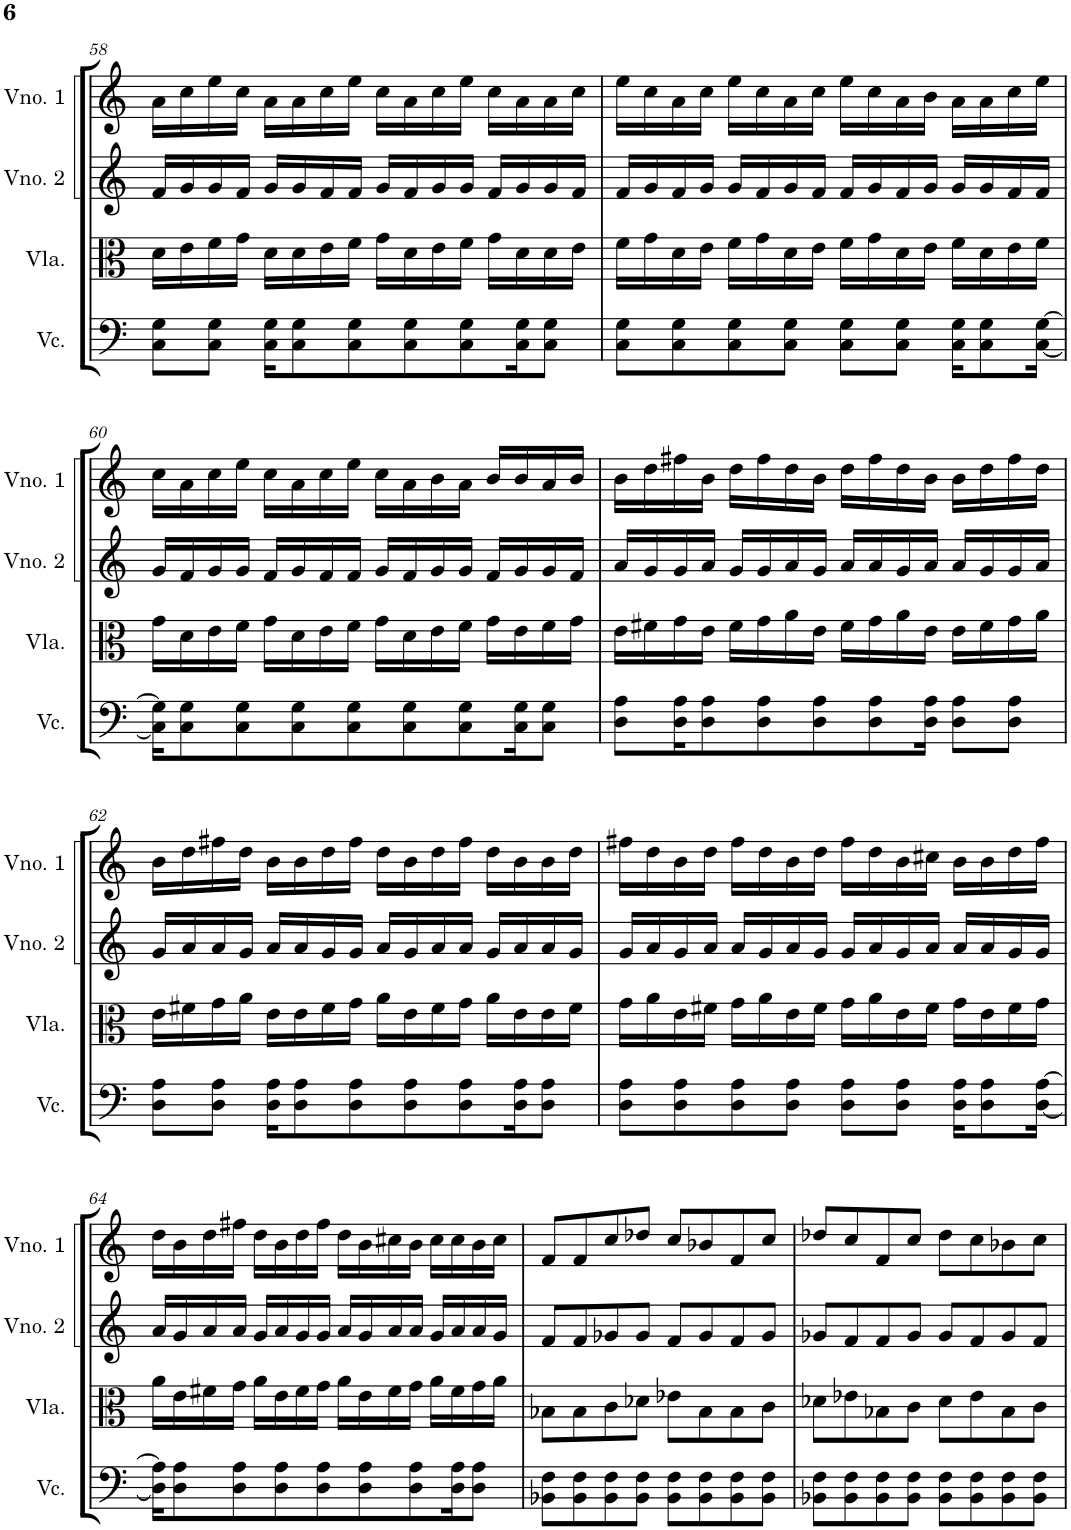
**kern	**kern	**kern	**kern
*part4	*part3	*part2	*part1
*staff4	*staff3	*staff2	*staff1
*I"Violoncelo	*I"Viola	*I"Violino 2	*I"Violino 1
*I'Vc.	*I'Vla.	*I'Vno. 2	*I'Vno. 1
!!LO:PB:g=z
*clefF4	*clefC3	*clefG2	*clefG2
*k[]	*k[]	*k[]	*k[]
*M4/4	*M4/4	*M4/4	*M4/4
=58	=58	=58	=58
8C\ 8G\L	16d\LL	16f/LL	16a\LL
.	16e\	16g/	16cc\
8C\ 8G\J	16f\	16g/	16ee\
.	16g\JJ	16f/JJ	16cc\JJ
16C\ 16G\KL	16d\LL	16g/LL	16a\LL
8C\ 8G\	16d\	16g/	16a\
.	16e\	16f/	16cc\
8C\ 8G\	16f\JJ	16f/JJ	16ee\JJ
.	16g\LL	16g/LL	16cc\LL
8C\ 8G\	16d\	16f/	16a\
.	16e\	16g/	16cc\
8C\ 8G\	16f\JJ	16g/JJ	16ee\JJ
.	16g\LL	16f/LL	16cc\LL
16C\ 16G\K	16d\	16g/	16a\
8C\ 8G\J	16d\	16g/	16a\
.	16e\JJ	16f/JJ	16cc\JJ
=59	=59	=59	=59
8C\ 8G\L	16f\LL	16f/LL	16ee\LL
.	16g\	16g/	16cc\
8C\ 8G\	16d\	16f/	16a\
.	16e\JJ	16g/JJ	16cc\JJ
8C\ 8G\	16f\LL	16g/LL	16ee\LL
.	16g\	16f/	16cc\
8C\ 8G\J	16d\	16g/	16a\
.	16e\JJ	16f/JJ	16cc\JJ
8C\ 8G\L	16f\LL	16f/LL	16ee\LL
.	16g\	16g/	16cc\
8C\ 8G\J	16d\	16f/	16a\
.	16e\JJ	16g/JJ	16b\JJ
16C\ 16G\KL	16f\LL	16g/LL	16a\LL
8C\ 8G\	16d\	16g/	16a\
.	16e\	16f/	16cc\
[16C\ [16G\Jk	16f\JJ	16f/JJ	16ee\JJ
!!LO:LB:g=z
=60	=60	=60	=60
16C\] 16G\]KL	16g\LL	16g/LL	16cc\LL
8C\ 8G\	16d\	16f/	16a\
.	16e\	16g/	16cc\
8C\ 8G\	16f\JJ	16g/JJ	16ee\JJ
.	16g\LL	16f/LL	16cc\LL
8C\ 8G\	16d\	16g/	16a\
.	16e\	16f/	16cc\
8C\ 8G\	16f\JJ	16f/JJ	16ee\JJ
.	16g\LL	16g/LL	16cc\LL
8C\ 8G\	16d\	16f/	16a\
.	16e\	16g/	16b\
8C\ 8G\	16f\JJ	16g/JJ	16a\JJ
.	16g\LL	16f/LL	16b/LL
16C\ 16G\K	16e\	16g/	16b/
8C\ 8G\J	16f\	16g/	16a/
.	16g\JJ	16f/JJ	16b/JJ
=61	=61	=61	=61
8D\ 8A\L	16e\LL	16a/LL	16b\LL
.	16f#X\	16g/	16dd\
16D\ 16A\K	16g\	16g/	16ff#X\
8D\ 8A\	16e\JJ	16a/JJ	16b\JJ
.	16f#\LL	16g/LL	16dd\LL
8D\ 8A\	16g\	16g/	16ff#\
.	16a\	16a/	16dd\
8D\ 8A\	16e\JJ	16g/JJ	16b\JJ
.	16f#\LL	16a/LL	16dd\LL
8D\ 8A\	16g\	16a/	16ff#\
.	16a\	16g/	16dd\
16D\ 16A\Jk	16e\JJ	16a/JJ	16b\JJ
8D\ 8A\L	16e\LL	16a/LL	16b\LL
.	16f#\	16g/	16dd\
8D\ 8A\J	16g\	16g/	16ff#\
.	16a\JJ	16a/JJ	16dd\JJ
!!LO:LB:g=z
=62	=62	=62	=62
8D\ 8A\L	16e\LL	16g/LL	16b\LL
.	16f#X\	16a/	16dd\
8D\ 8A\J	16g\	16a/	16ff#X\
.	16a\JJ	16g/JJ	16dd\JJ
16D\ 16A\KL	16e\LL	16a/LL	16b\LL
8D\ 8A\	16e\	16a/	16b\
.	16f#\	16g/	16dd\
8D\ 8A\	16g\JJ	16g/JJ	16ff#\JJ
.	16a\LL	16a/LL	16dd\LL
8D\ 8A\	16e\	16g/	16b\
.	16f#\	16a/	16dd\
8D\ 8A\	16g\JJ	16a/JJ	16ff#\JJ
.	16a\LL	16g/LL	16dd\LL
16D\ 16A\K	16e\	16a/	16b\
8D\ 8A\J	16e\	16a/	16b\
.	16f#\JJ	16g/JJ	16dd\JJ
=63	=63	=63	=63
8D\ 8A\L	16g\LL	16g/LL	16ff#X\LL
.	16a\	16a/	16dd\
8D\ 8A\	16e\	16g/	16b\
.	16f#X\JJ	16a/JJ	16dd\JJ
8D\ 8A\	16g\LL	16a/LL	16ff#\LL
.	16a\	16g/	16dd\
8D\ 8A\J	16e\	16a/	16b\
.	16f#\JJ	16g/JJ	16dd\JJ
8D\ 8A\L	16g\LL	16g/LL	16ff#\LL
.	16a\	16a/	16dd\
8D\ 8A\J	16e\	16g/	16b\
.	16f#\JJ	16a/JJ	16cc#X\JJ
16D\ 16A\KL	16g\LL	16a/LL	16b\LL
8D\ 8A\	16e\	16a/	16b\
.	16f#\	16g/	16dd\
[16D\ [16A\Jk	16g\JJ	16g/JJ	16ff#\JJ
!!LO:LB:g=z
=64	=64	=64	=64
16D\] 16A\]KL	16a\LL	16a/LL	16dd\LL
8D\ 8A\	16e\	16g/	16b\
.	16f#X\	16a/	16dd\
8D\ 8A\	16g\JJ	16a/JJ	16ff#X\JJ
.	16a\LL	16g/LL	16dd\LL
8D\ 8A\	16e\	16a/	16b\
.	16f#\	16g/	16dd\
8D\ 8A\	16g\JJ	16g/JJ	16ff#\JJ
.	16a\LL	16a/LL	16dd\LL
8D\ 8A\	16e\	16g/	16b\
.	16f#\	16a/	16cc#X\
8D\ 8A\	16g\JJ	16a/JJ	16b\JJ
.	16a\LL	16g/LL	16cc#\LL
16D\ 16A\K	16f#\	16a/	16cc#\
8D\ 8A\J	16g\	16a/	16b\
.	16a\JJ	16g/JJ	16cc#\JJ
=65	=65	=65	=65
8BB-X\ 8F\L	8B-X\L	8f/L	8f/L
8BB-\ 8F\	8B-\	8f/	8f/
8BB-\ 8F\	8c\	8g-X/	8cc/
8BB-\ 8F\J	8d-X\J	8g-/J	8dd-X/J
8BB-\ 8F\L	8e-X\L	8f/L	8cc/L
8BB-\ 8F\	8B-\	8g-/	8b-X/
8BB-\ 8F\	8B-\	8f/	8f/
8BB-\ 8F\J	8c\J	8g-/J	8cc/J
=66	=66	=66	=66
8BB-X\ 8F\L	8d-X\L	8g-X/L	8dd-X/L
8BB-\ 8F\	8e-X\	8f/	8cc/
8BB-\ 8F\	8B-X\	8f/	8f/
8BB-\ 8F\J	8c\J	8g-/J	8cc/J
8BB-\ 8F\L	8d-\L	8g-/L	8dd-\L
8BB-\ 8F\	8e-\	8f/	8cc\
8BB-\ 8F\	8B-\	8g-/	8b-X\
8BB-\ 8F\J	8c\J	8f/J	8cc\J
=	=	=	=
*-	*-	*-	*-
